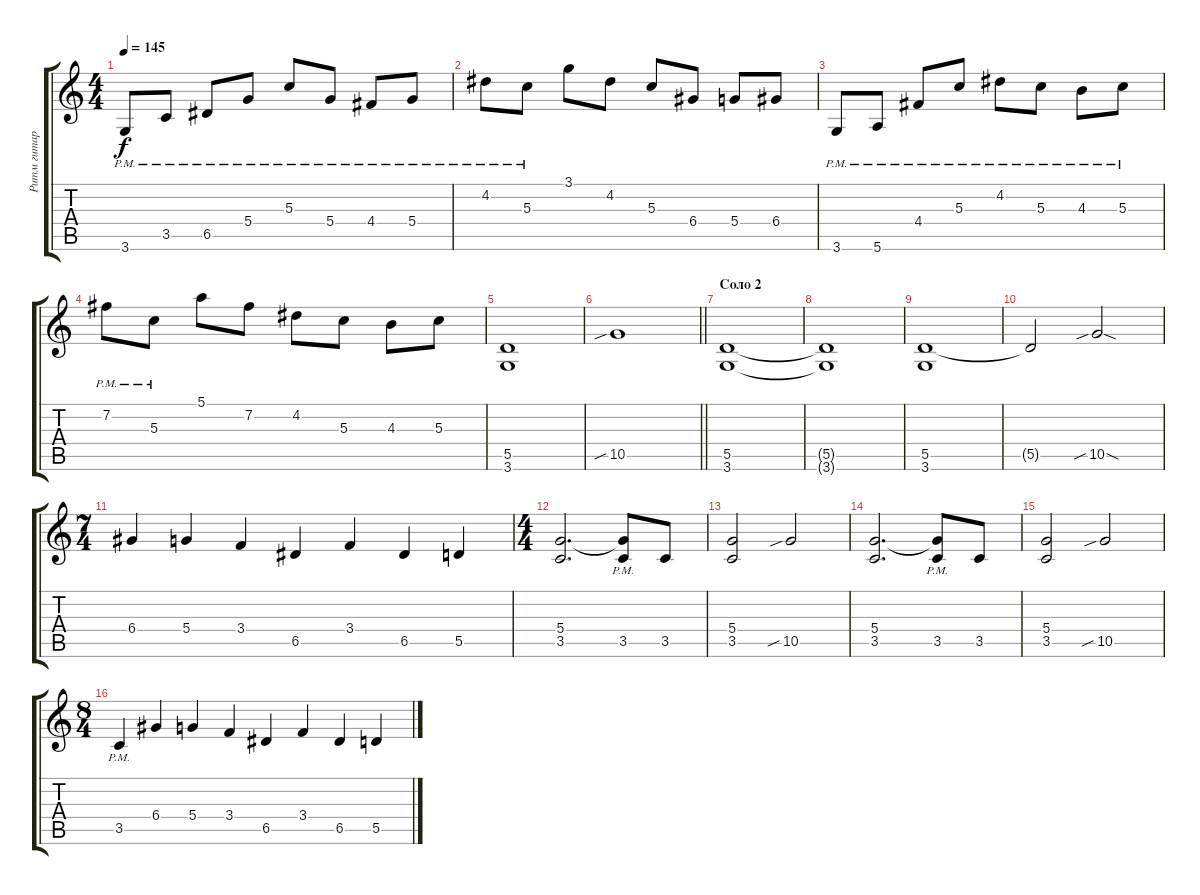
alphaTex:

\track ("Ритм гитара" "Ритм гитар") {instrument distortionguitar}
\staff {score tabs}
\tuning (E4 B3 G3 D3 A2 E2) {hide}
\ts (4 4)
\tempo 145
\clef g2
\ks c
3.6{pm}.8{dy f} 3.5{pm}.8 6.5{pm}.8 5.4{pm}.8 5.3{pm}.8 5.4{pm}.8 4.4{pm}.8 5.4{pm}.8 |
4.2{pm}.8 5.3{pm}.8 3.1.8 4.2.8 5.3.8 6.4.8 5.4.8 6.4.8 |
3.6{pm}.8 5.6{pm}.8 4.4{pm}.8 5.3{pm}.8 4.2{pm}.8 5.3{pm}.8 4.3{pm}.8 5.3{pm}.8 |
7.2{pm}.8 5.3{pm}.8 5.1.8 7.2.8 4.2.8 5.3.8 4.3.8 5.3.8 |
(5.5 3.6).1 |
\barLineRight lightlight
10.5{sib}.1 |
\section ("" "Соло 2")
(5.5 3.6).1 |
(5.5{t} 3.6{t}).1 |
(5.5 3.6).1 |
5.5{t}.2 10.5{sib sod}.2 |
\ts (7 4)
6.4.4 5.4.4 3.4.4 6.5.4 3.4.4 6.5.4 5.5.4 |
\ts (4 4)
(5.4 3.5).2{d} (5.4{t} 3.5{pm}).8 3.5.8 |
(5.4 3.5).2 10.5{sib}.2 |
(5.4 3.5).2{d} (5.4{t} 3.5{pm}).8 3.5.8 |
(5.4 3.5).2 10.5{sib}.2 |
\ts (8 4)
3.5{pm}.4 6.4.4 5.4.4 3.4.4 6.5.4 3.4.4 6.5.4 5.5.4
